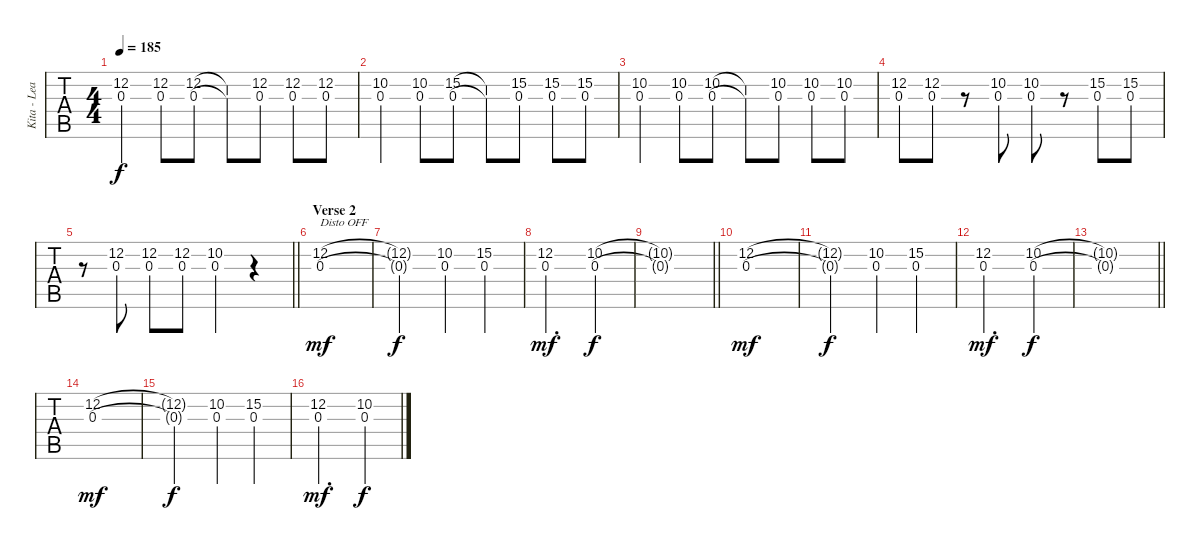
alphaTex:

\track ("Kita - Lead guitar" "Kita - Lea") {instrument overdrivenguitar}
\staff {tabs}
\tuning (E4 B3 G3 D3 A2 E2) {hide}
\ts (4 4)
\tempo 185
\clef g2
\ks c
(12.2 0.3).4{dy f} (12.2 0.3).8 (12.2 0.3).8 (12.2{t} 0.3{t}).8 (12.2 0.3).8 (12.2 0.3).8 (12.2 0.3).8 |
(10.2 0.3).4 (10.2 0.3).8 (15.2 0.3).8 (15.2{t} 0.3{t}).8 (15.2 0.3).8 (15.2 0.3).8 (15.2 0.3).8 |
(10.2 0.3).4 (10.2 0.3).8 (10.2 0.3).8 (10.2{t} 0.3{t}).8 (10.2 0.3).8 (10.2 0.3).8 (10.2 0.3).8 |
(12.2 0.3).8 (12.2 0.3).8 r.8 (10.2 0.3).8 (10.2 0.3).8 r.8 (15.2 0.3).8 (15.2 0.3).8 |
\barLineRight lightlight
r.8 (12.2 0.3).8 (12.2 0.3).8 (12.2 0.3).8 (10.2{st} 0.3{st}).4 r.4 |
\section ("" "Verse 2")
(12.2 0.3).1{txt "Disto OFF" dy mf instrument electricguitarjazz} |
(12.2{t} 0.3{t}).2{dy f} (10.2 0.3).4 (15.2 0.3).4 |
(12.2 0.3).2{d dy mf} (10.2 0.3).4{dy f} |
\barLineRight lightlight
(10.2{t} 0.3{t}).1 |
(12.2 0.3).1{dy mf} |
(12.2{t} 0.3{t}).2{dy f} (10.2 0.3).4 (15.2 0.3).4 |
(12.2 0.3).2{d dy mf} (10.2 0.3).4{dy f} |
\barLineRight lightlight
(10.2{t} 0.3{t}).1 |
(12.2 0.3).1{dy mf} |
(12.2{t} 0.3{t}).2{dy f} (10.2 0.3).4 (15.2 0.3).4 |
(12.2 0.3).2{d dy mf} (10.2 0.3).4{dy f}
